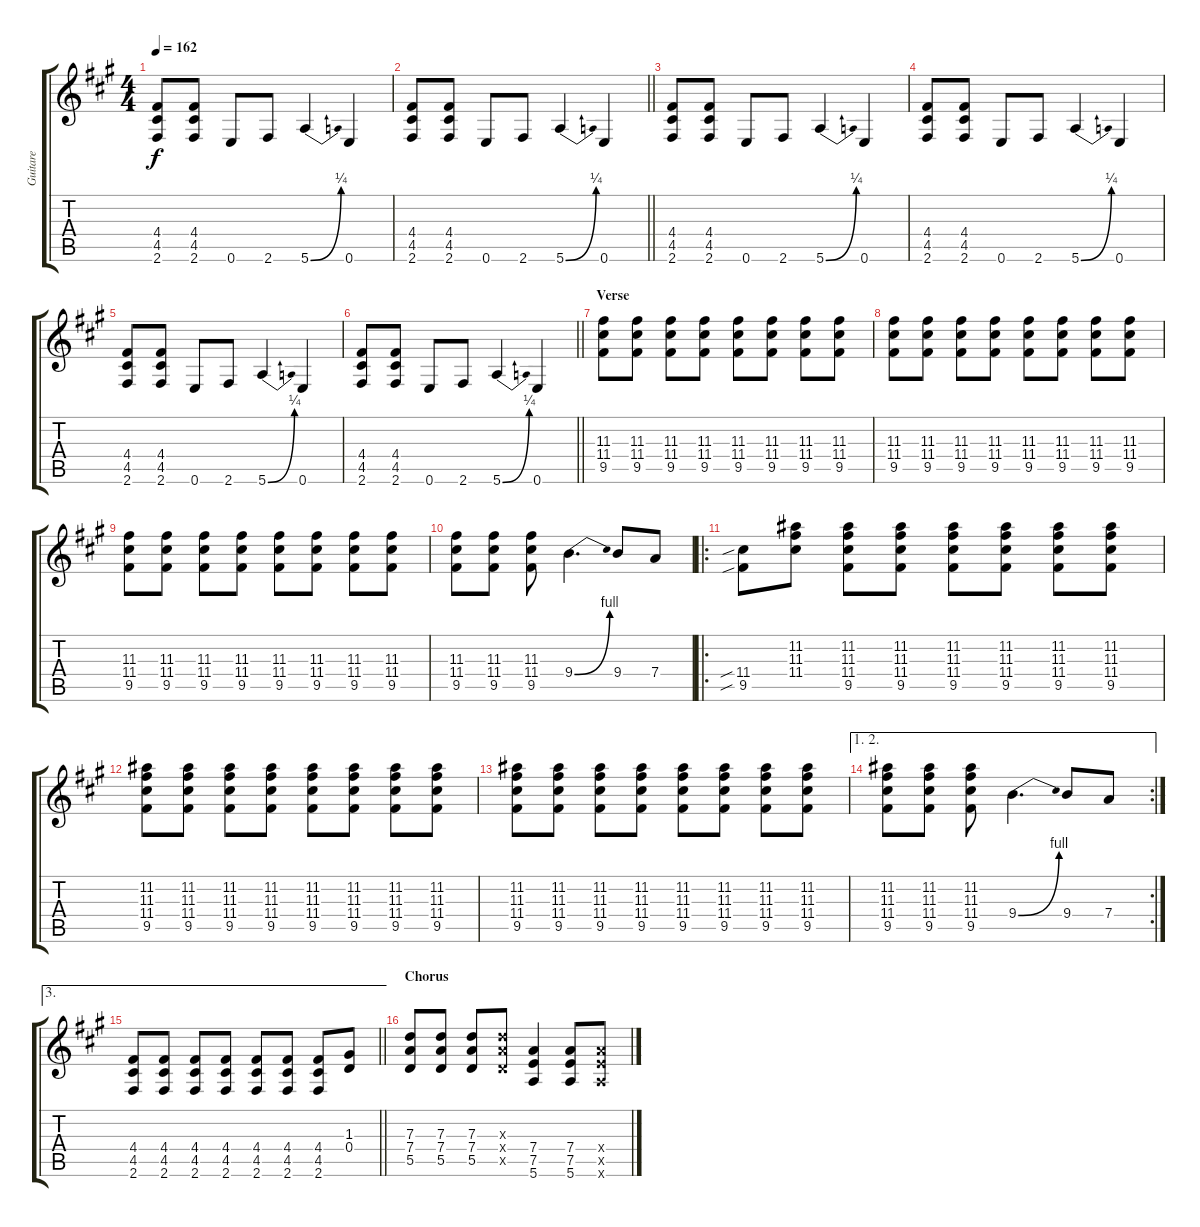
\track ("Guitare" "Guitare") {instrument overdrivenguitar}
\staff {score tabs}
\tuning (E4 B3 G3 D3 A2 E2) {hide}
\ts (4 4)
\tempo 162
\clef g2
\ks a
(4.4 4.5 2.6).8{dy f} (4.4 4.5 2.6).8 0.6.8 2.6.8 5.6{be (bend 0 0 60 1)}.4 0.6.4 |
\barLineRight lightlight
(4.4 4.5 2.6).8 (4.4 4.5 2.6).8 0.6.8 2.6.8 5.6{be (bend 0 0 60 1)}.4 0.6.4 |
(4.4 4.5 2.6).8 (4.4 4.5 2.6).8 0.6.8 2.6.8 5.6{be (bend 0 0 60 1)}.4 0.6.4 |
(4.4 4.5 2.6).8 (4.4 4.5 2.6).8 0.6.8 2.6.8 5.6{be (bend 0 0 60 1)}.4 0.6.4 |
(4.4 4.5 2.6).8 (4.4 4.5 2.6).8 0.6.8 2.6.8 5.6{be (bend 0 0 60 1)}.4 0.6.4 |
\barLineRight lightlight
(4.4 4.5 2.6).8 (4.4 4.5 2.6).8 0.6.8 2.6.8 5.6{be (bend 0 0 60 1)}.4 0.6.4 |
\section ("" "Verse")
(11.3 11.4 9.5).8 (11.3 11.4 9.5).8 (11.3 11.4 9.5).8 (11.3 11.4 9.5).8 (11.3 11.4 9.5).8 (11.3 11.4 9.5).8 (11.3 11.4 9.5).8 (11.3 11.4 9.5).8 |
(11.3 11.4 9.5).8 (11.3 11.4 9.5).8 (11.3 11.4 9.5).8 (11.3 11.4 9.5).8 (11.3 11.4 9.5).8 (11.3 11.4 9.5).8 (11.3 11.4 9.5).8 (11.3 11.4 9.5).8 |
(11.3 11.4 9.5).8 (11.3 11.4 9.5).8 (11.3 11.4 9.5).8 (11.3 11.4 9.5).8 (11.3 11.4 9.5).8 (11.3 11.4 9.5).8 (11.3 11.4 9.5).8 (11.3 11.4 9.5).8 |
(11.3 11.4 9.5).8 (11.3 11.4 9.5).8 (11.3 11.4 9.5).8 9.4{be (bend 0 0 60 4)}.4{d} 9.4.8 7.4.8 |
\ro
(11.4{sib} 9.5{sib}).8 (11.2 11.3 11.4).8 (11.2 11.3 11.4 9.5).8 (11.2 11.3 11.4 9.5).8 (11.2 11.3 11.4 9.5).8 (11.2 11.3 11.4 9.5).8 (11.2 11.3 11.4 9.5).8 (11.2 11.3 11.4 9.5).8 |
(11.2 11.3 11.4 9.5).8 (11.2 11.3 11.4 9.5).8 (11.2 11.3 11.4 9.5).8 (11.2 11.3 11.4 9.5).8 (11.2 11.3 11.4 9.5).8 (11.2 11.3 11.4 9.5).8 (11.2 11.3 11.4 9.5).8 (11.2 11.3 11.4 9.5).8 |
(11.2 11.3 11.4 9.5).8 (11.2 11.3 11.4 9.5).8 (11.2 11.3 11.4 9.5).8 (11.2 11.3 11.4 9.5).8 (11.2 11.3 11.4 9.5).8 (11.2 11.3 11.4 9.5).8 (11.2 11.3 11.4 9.5).8 (11.2 11.3 11.4 9.5).8 |
\ae (1 2)
\rc 2
(11.2 11.3 11.4 9.5).8 (11.2 11.3 11.4 9.5).8 (11.2 11.3 11.4 9.5).8 9.4{be (bend 0 0 60 4)}.4{d} 9.4.8 7.4.8 |
\ae 3
\barLineRight lightlight
(4.4 4.5 2.6).8 (4.4 4.5 2.6).8 (4.4 4.5 2.6).8 (4.4 4.5 2.6).8 (4.4 4.5 2.6).8 (4.4 4.5 2.6).8 (4.4 4.5 2.6).8 (1.3 0.4).8 |
\section ("" "Chorus")
(7.3 7.4 5.5).8 (7.3 7.4 5.5).8 (7.3 7.4 5.5).8 (7.3{x} 7.4{x} 5.5{x}).8 (7.4 7.5 5.6).4 (7.4 7.5 5.6).8 (7.4{x} 7.5{x} 5.6{x}).8
